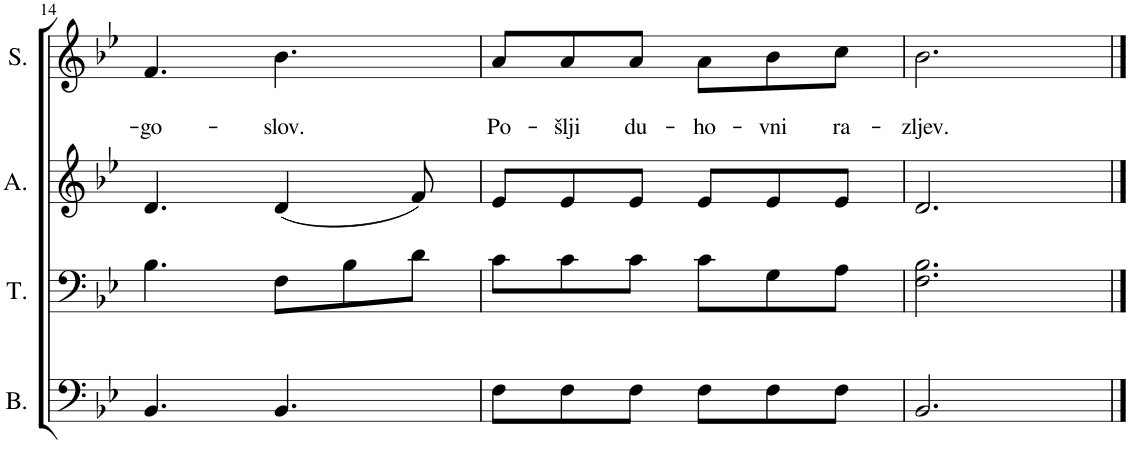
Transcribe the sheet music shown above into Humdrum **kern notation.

**kern	**kern	**kern	**kern	**text	**text
*part4	*part3	*part2	*part1	*part1	*part1
*staff4	*staff3	*staff2	*staff1	*staff1	*staff1
*I"Bass	*I"Tenor	*I"Alto	*I"Soprano	*	*
*I'B.	*I'T.	*I'A.	*I'S.	*	*
!!LO:PB:g=z
*clefF4	*clefF4	*clefG2	*clefG2	*	*
*k[b-e-]	*k[b-e-]	*k[b-e-]	*k[b-e-]	*	*
*M6/8	*M6/8	*M6/8	*M6/8	*	*
=14	=14	=14	=14	=14	=14
!	!	!	!	!	!LO:LY:b
4.BB-/	4.B-\	4.d/	4.f/	.	-go-
!	!	!	!	!	!LO:LY:b
4.BB-/	8F\L	(4d/	4.b-\	.	-slov.
.	8B-\	.	.	.	.
.	8d\J	8f/)	.	.	.
=15	=15	=15	=15	=15	=15
!	!	!	!	!	!LO:LY:b
8F\L	8c\L	8e-/L	8a/L	.	Po-
!	!	!	!	!	!LO:LY:b
8F\	8c\	8e-/	8a/	.	-šlji
!	!	!	!	!	!LO:LY:b
8F\J	8c\J	8e-/J	8a/J	.	du-
!	!	!	!	!	!LO:LY:b
8F\L	8c\L	8e-/L	8a\L	.	-ho-
!	!	!	!	!	!LO:LY:b
8F\	8G\	8e-/	8b-\	.	-vni
!	!	!	!	!	!LO:LY:b
8F\J	8A\J	8e-/J	8cc\J	.	ra-
=16	=16	=16	=16	=16	=16
!	!	!	!	!	!LO:LY:b
2.BB-/	2.F\ 2.B-\	2.d/	2.b-\	.	-zljev.
==	==	==	==	==	==
*-	*-	*-	*-	*-	*-
